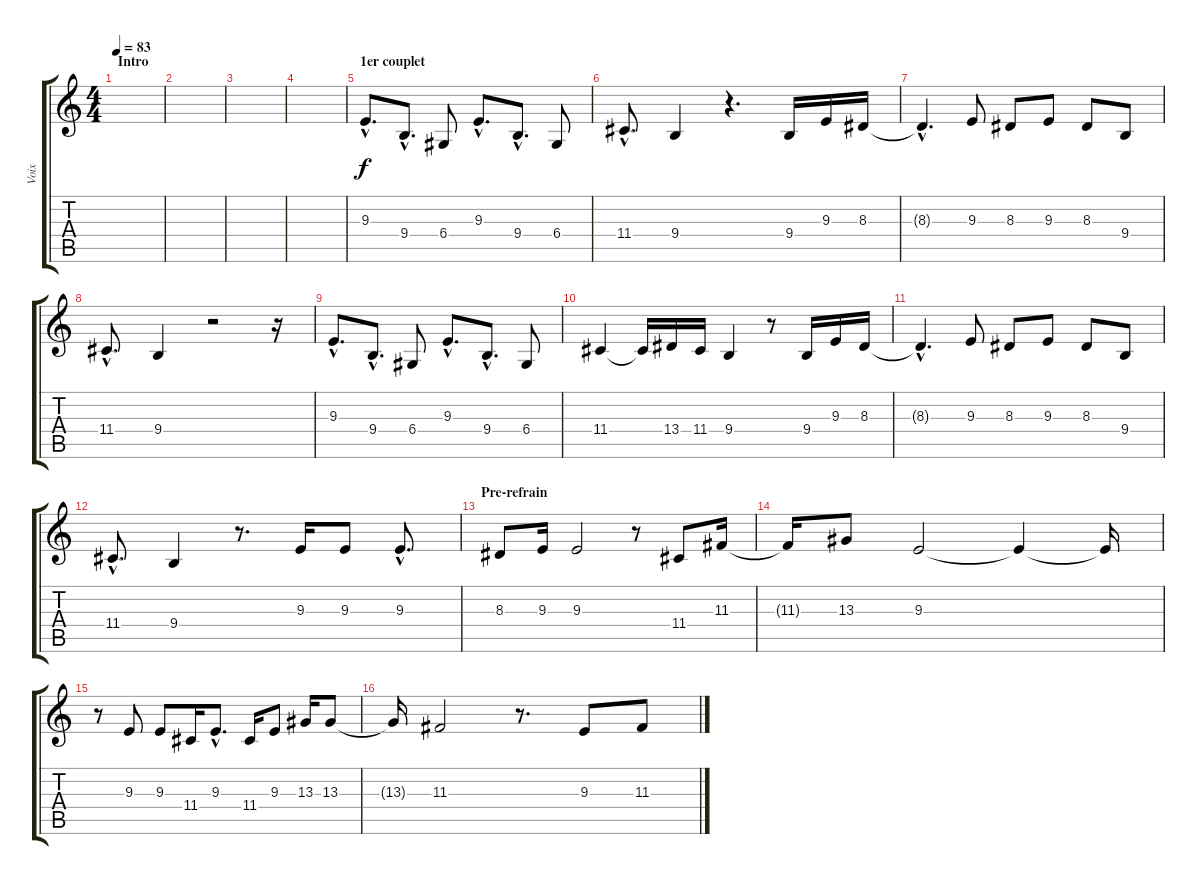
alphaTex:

\track ("Voix" "Voix") {instrument altosax}
\staff {score tabs}
\tuning (E4 B3 G3 D3 A2 E2) {hide}
\ts (4 4)
\section ("" "Intro")
\tempo 83
\clef g2
\ks c
|
|
|
|
\section ("" "1er couplet")
9.3{hac}.8{d} 9.4{hac}.8{d} 6.4.8 9.3{hac}.8{d} 9.4{hac}.8{d} 6.4.8 |
11.4{hac}.8{d} 9.4.4 r.4{d} 9.4.16 9.3.16 8.3.16 |
8.3{hac t}.4{d} 9.3.8 8.3.8 9.3.8 8.3.8 9.4.8 |
11.4{hac}.8{d} 9.4.4 r.2 r.16 |
9.3{hac}.8{d} 9.4{hac}.8{d} 6.4.8 9.3{hac}.8{d} 9.4{hac}.8{d} 6.4.8 |
11.4.4 11.4{t}.16 13.4.16 11.4.16 9.4.4 r.8 9.4.16 9.3.16 8.3.16 |
8.3{hac t}.4{d} 9.3.8 8.3.8 9.3.8 8.3.8 9.4.8 |
11.4{hac}.8{d} 9.4.4 r.8{d} 9.3.16 9.3.8 9.3{hac}.8{d} |
\section ("" "Pre-refrain")
8.3.8 9.3.16 9.3.2 r.8 11.4.8 11.3.16 |
11.3{t}.16 13.3.8 9.3.2 9.3{t}.4 9.3{t}.16 |
r.8 9.3.8 9.3.8 11.4.16 9.3{hac}.8{d} 11.4.16 9.3.8 13.3.16 13.3.8 |
13.3{t}.16 11.3.2 r.8{d} 9.3.8 11.3.8
